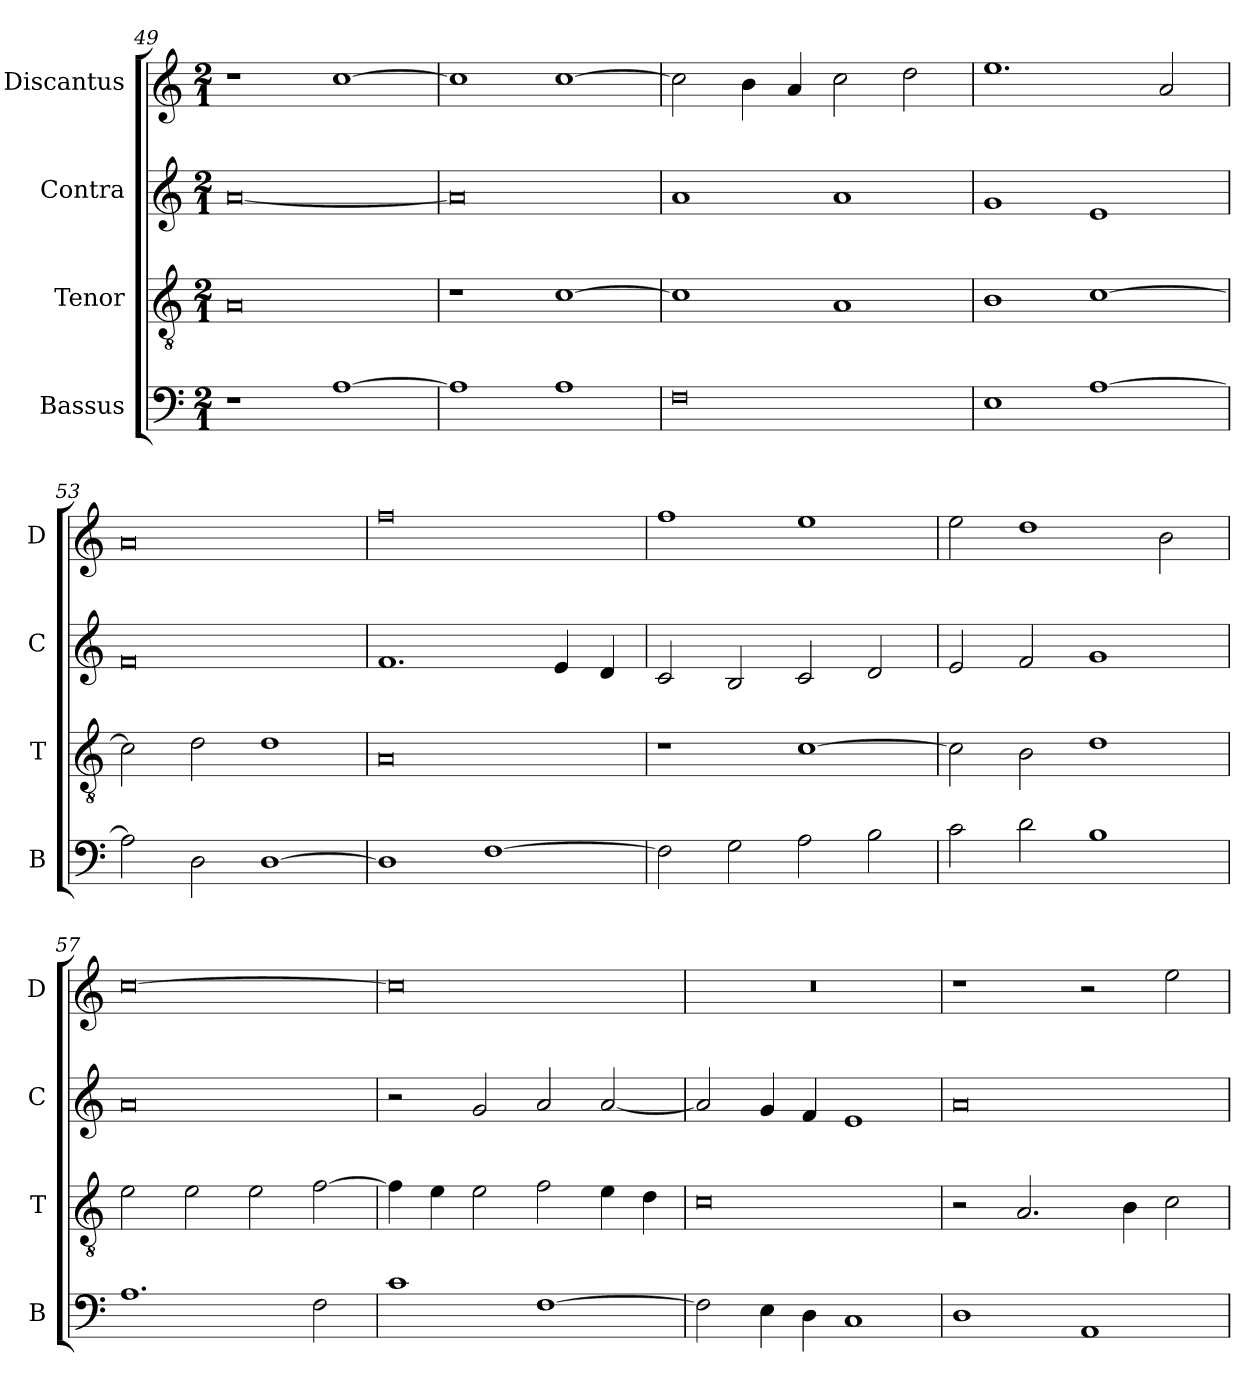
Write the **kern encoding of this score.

**kern	**kern	**kern	**kern
*part4	*part3	*part2	*part1
*staff4	*staff3	*staff2	*staff1
*I"Bassus	*I"Tenor	*I"Contra	*I"Discantus
*I'B	*I'T	*I'C	*I'D
*clefF4	*clefGv2	*clefG2	*clefG2
*k[]	*k[]	*k[]	*k[]
*M2/1	*M2/1	*M2/1	*M2/1
=49	=49	=49	=49
1r	0A	[0a	1r
[1A	.	.	[1cc
=50	=50	=50	=50
1A]	1r	0a]	1cc]
1A	[1c	.	[1cc
=51	=51	=51	=51
0F	1c]	1a	2cc\]
.	.	.	4b\
.	.	.	4a/
.	1A	1a	2cc\
.	.	.	2dd\
=52	=52	=52	=52
1E	1B	1g	1.ee
[1A	[1c	1e	.
.	.	.	2a/
=53	=53	=53	=53
2A\]	2c\]	0f	0a
2D\	2d\	.	.
[1D	1d	.	.
=54	=54	=54	=54
1D]	0A	1.f	0ff
[1F	.	.	.
.	.	4e/	.
.	.	4d/	.
=55	=55	=55	=55
2F\]	1r	2c/	1ff
2G\	.	2B/	.
2A\	[1c	2c/	1ee
2B\	.	2d/	.
=56	=56	=56	=56
2c\	2c\]	2e/	2ee\
2d\	2B\	2f/	1dd
1B	1d	1g	.
.	.	.	2b\
=57	=57	=57	=57
1.A	2e\	0a	[0cc
.	2e\	.	.
.	2e\	.	.
2F\	[2f\	.	.
=58	=58	=58	=58
1c	4f\]	2r	0cc]
.	4e\	.	.
.	2e\	2g/	.
[1F	2f\	2a/	.
.	4e\	[2a/	.
.	4d\	.	.
=59	=59	=59	=59
2F\]	0c	2a/]	0r
4E\	.	4g/	.
4D\	.	4f/	.
1C	.	1e	.
=60	=60	=60	=60
1D	2r	0a	1r
.	2.A/	.	.
1AA	.	.	2r
.	4B\	.	.
.	2c\	.	2ee\
=	=	=	=
*-	*-	*-	*-
